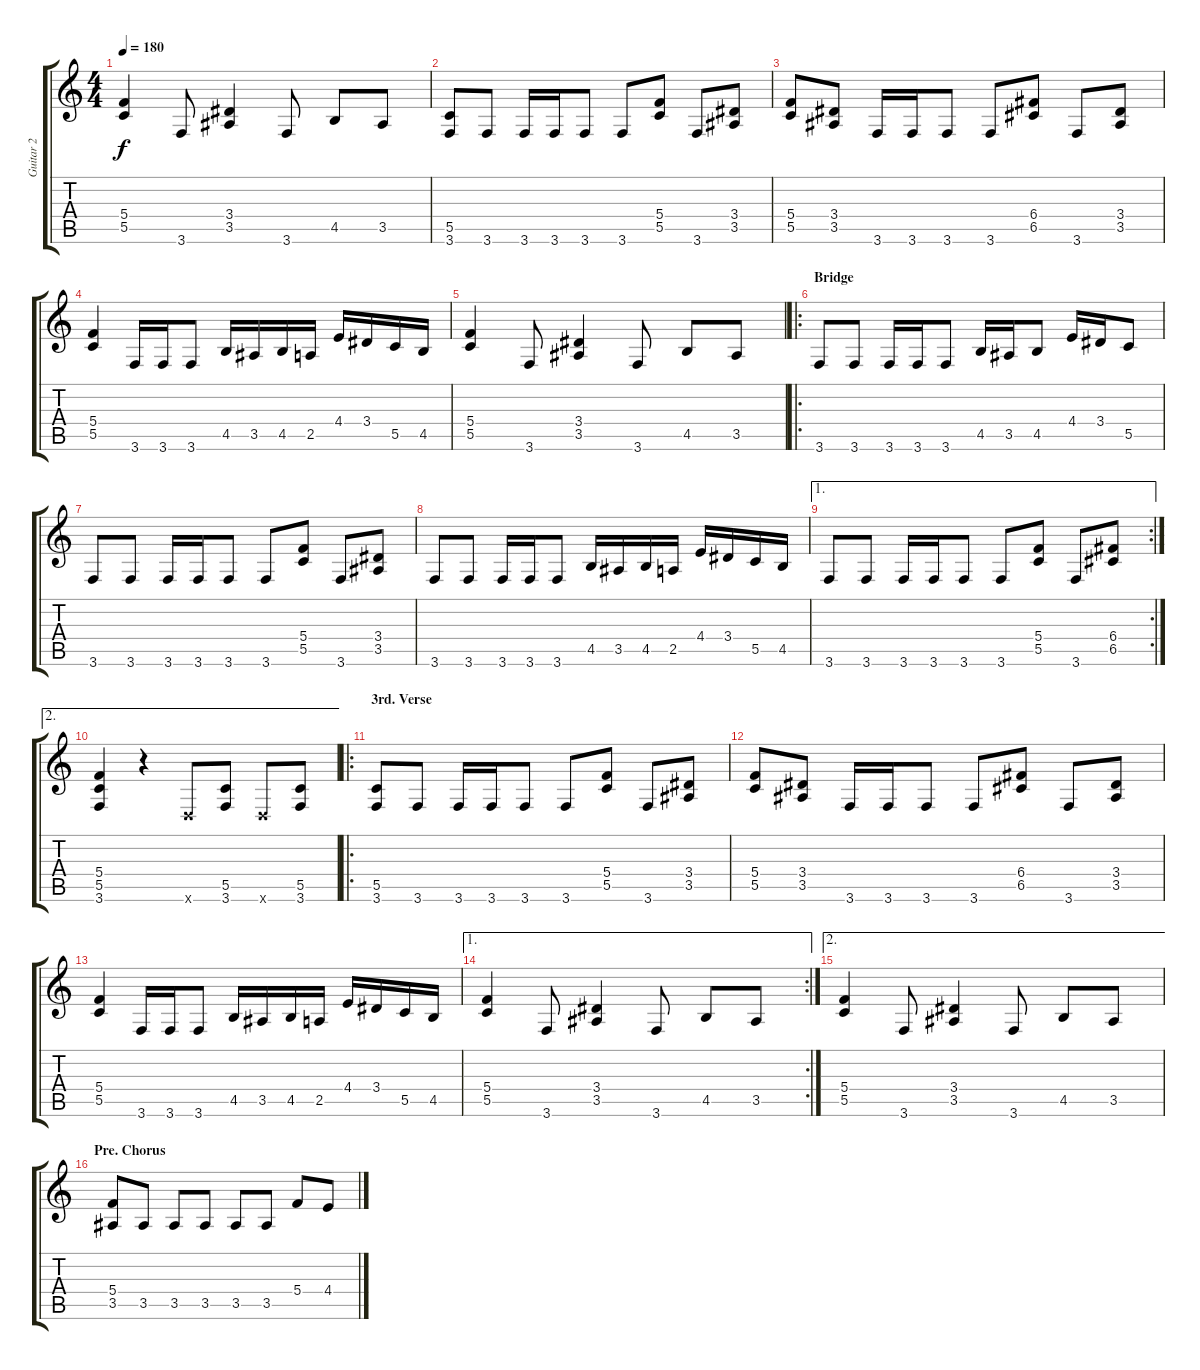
\track ("Guitar 2" "Guitar 2") {instrument overdrivenguitar}
\staff {score tabs}
\tuning (D4 A3 F3 C3 G2 D2) {hide}
\ts (4 4)
\tempo 180
\clef g2
\ks c
(5.4 5.5).4{dy f} 3.6.8 (3.4 3.5).4 3.6.8 4.5.8 3.5.8 |
(5.5 3.6).8 3.6.8 3.6.16 3.6.16 3.6.8 3.6.8 (5.4 5.5).8 3.6.8 (3.4 3.5).8 |
(5.4 5.5).8 (3.4 3.5).8 3.6.16 3.6.16 3.6.8 3.6.8 (6.4 6.5).8 3.6.8 (3.4 3.5).8 |
(5.4 5.5).4 3.6.16 3.6.16 3.6.8 4.5.16 3.5.16 4.5.16 2.5.16 4.4.16 3.4.16 5.5.16 4.5.16 |
(5.4 5.5).4 3.6.8 (3.4 3.5).4 3.6.8 4.5.8 3.5.8 |
\ro
\section ("" "Bridge")
3.6.8 3.6.8 3.6.16 3.6.16 3.6.8 4.5.16 3.5.16 4.5.8 4.4.16 3.4.16 5.5.8 |
3.6.8 3.6.8 3.6.16 3.6.16 3.6.8 3.6.8 (5.4 5.5).8 3.6.8 (3.4 3.5).8 |
3.6.8 3.6.8 3.6.16 3.6.16 3.6.8 4.5.16 3.5.16 4.5.16 2.5.16 4.4.16 3.4.16 5.5.16 4.5.16 |
\ae 1
\rc 2
3.6.8 3.6.8 3.6.16 3.6.16 3.6.8 3.6.8 (5.4 5.5).8 3.6.8 (6.4 6.5).8 |
\ae 2
(5.4 5.5 3.6).4 r.4 0.6{x}.8 (5.5 3.6).8 0.6{x}.8 (5.5 3.6).8 |
\ro
\section ("" "3rd. Verse")
(5.5 3.6).8 3.6.8 3.6.16 3.6.16 3.6.8 3.6.8 (5.4 5.5).8 3.6.8 (3.4 3.5).8 |
(5.4 5.5).8 (3.4 3.5).8 3.6.16 3.6.16 3.6.8 3.6.8 (6.4 6.5).8 3.6.8 (3.4 3.5).8 |
(5.4 5.5).4 3.6.16 3.6.16 3.6.8 4.5.16 3.5.16 4.5.16 2.5.16 4.4.16 3.4.16 5.5.16 4.5.16 |
\ae 1
\rc 2
(5.4 5.5).4 3.6.8 (3.4 3.5).4 3.6.8 4.5.8 3.5.8 |
\ae 2
(5.4 5.5).4 3.6.8 (3.4 3.5).4 3.6.8 4.5.8 3.5.8 |
\section ("" "Pre. Chorus")
(5.4 3.5).8 3.5.8 3.5.8 3.5.8 3.5.8 3.5.8 5.4.8 4.4.8
